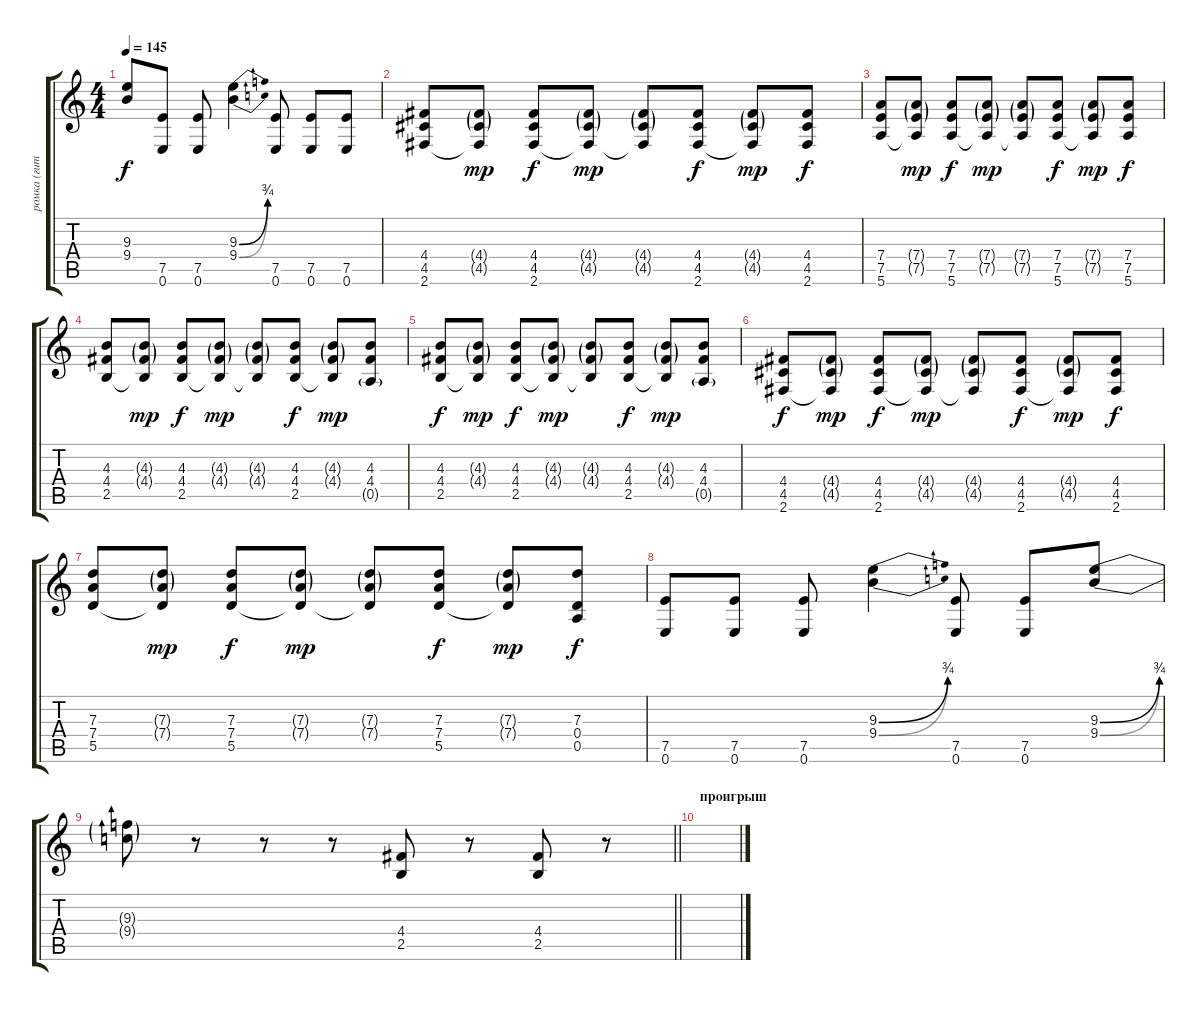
\track ("ромка (гитара)" "ромка (гит") {instrument overdrivenguitar}
\staff {score tabs}
\tuning (E4 B3 G3 D3 A2 E2) {hide}
\ts (4 4)
\tempo 145
\clef g2
\ks c
(9.3{t} 9.4{t}).8{dy f} (7.5 0.6).8 (7.5 0.6).8 (9.3{be (bend 0 0 60 3)} 9.4{be (bend 0 0 60 3)}).4 (7.5 0.6).8 (7.5 0.6).8 (7.5 0.6).8 |
(4.4 4.5 2.6).8 (4.4{g} 4.5{g} 2.6{t}).8{dy mp} (4.4 4.5 2.6).8{dy f} (4.4{g} 4.5{g} 2.6{t}).8{dy mp} (4.4{g} 4.5{g} 2.6{t}).8 (4.4 4.5 2.6).8{dy f} (4.4{g} 4.5{g} 2.6{t}).8{dy mp} (4.4 4.5 2.6).8{dy f} |
(7.4 7.5 5.6).8 (7.4{g} 7.5{g} 5.6{t}).8{dy mp} (7.4 7.5 5.6).8{dy f} (7.4{g} 7.5{g} 5.6{t}).8{dy mp} (7.4{g} 7.5{g} 5.6{t}).8 (7.4 7.5 5.6).8{dy f} (7.4{g} 7.5{g} 5.6{t}).8{dy mp} (7.4 7.5 5.6).8{dy f} |
(4.3 4.4 2.5).8 (4.3{g} 4.4{g} 2.5{t}).8{dy mp} (4.3 4.4 2.5).8{dy f} (4.3{g} 4.4{g} 2.5{t}).8{dy mp} (4.3{g} 4.4{g} 2.5{t}).8 (4.3 4.4 2.5).8{dy f} (4.3{g} 4.4{g} 2.5{t}).8{dy mp} (4.3 4.4 0.5{g}).8 |
(4.3 4.4 2.5).8{dy f} (4.3{g} 4.4{g} 2.5{t}).8{dy mp} (4.3 4.4 2.5).8{dy f} (4.3{g} 4.4{g} 2.5{t}).8{dy mp} (4.3{g} 4.4{g} 2.5{t}).8 (4.3 4.4 2.5).8{dy f} (4.3{g} 4.4{g} 2.5{t}).8{dy mp} (4.3 4.4 0.5{g}).8 |
(4.4 4.5 2.6).8{dy f} (4.4{g} 4.5{g} 2.6{t}).8{dy mp} (4.4 4.5 2.6).8{dy f} (4.4{g} 4.5{g} 2.6{t}).8{dy mp} (4.4{g} 4.5{g} 2.6{t}).8 (4.4 4.5 2.6).8{dy f} (4.4{g} 4.5{g} 2.6{t}).8{dy mp} (4.4 4.5 2.6).8{dy f} |
(7.3 7.4 5.5).8 (7.3{g} 7.4{g} 5.5{t}).8{dy mp} (7.3 7.4 5.5).8{dy f} (7.3{g} 7.4{g} 5.5{t}).8{dy mp} (7.3{g} 7.4{g} 5.5{t}).8 (7.3 7.4 5.5).8{dy f} (7.3{g} 7.4{g} 5.5{t}).8{dy mp} (7.3 0.4 0.5).8{dy f} |
(7.5 0.6).8 (7.5 0.6).8 (7.5 0.6).8 (9.3{be (bend 0 0 60 3)} 9.4{be (bend 0 0 60 3)}).4 (7.5 0.6).8 (7.5 0.6).8 (9.3{be (bend 0 0 60 3)} 9.4{be (bend 0 0 60 3)}).8 |
\barLineRight lightlight
(9.3{t} 9.4{t}).8 r.8 r.8 r.8 (4.4 2.5).8 r.8 (4.4 2.5).8 r.8 |
\section ("" "проигрыш")
